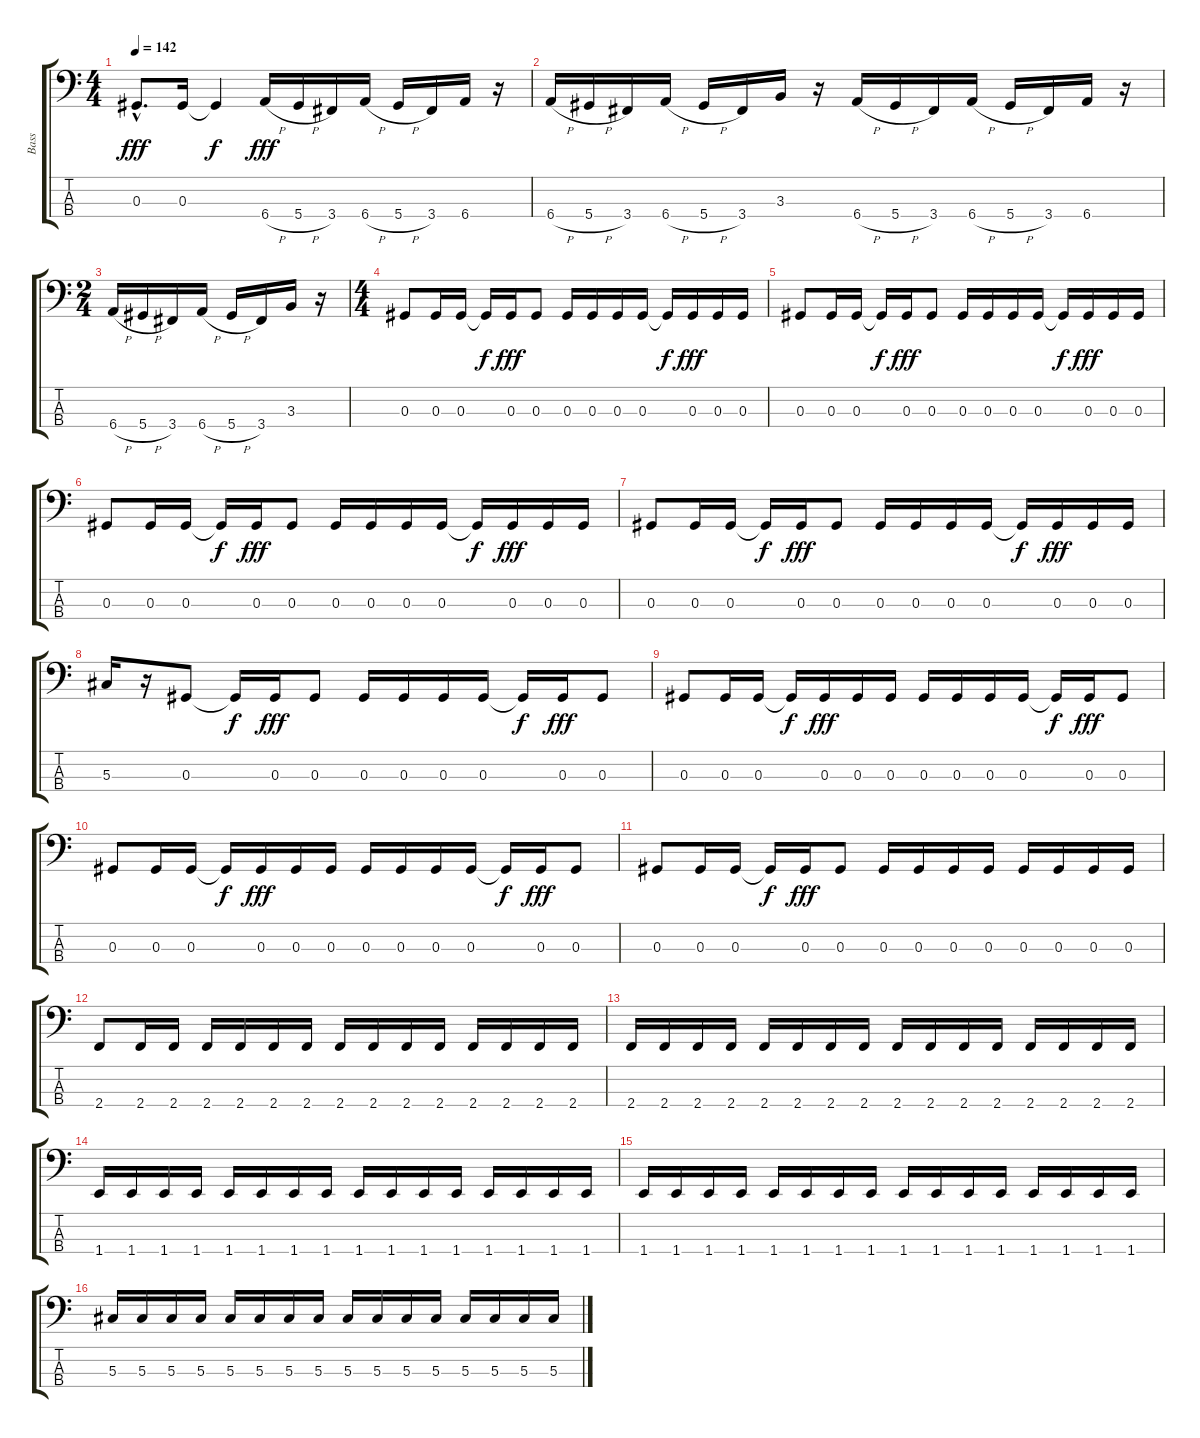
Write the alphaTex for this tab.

\track ("Bass" "Bass") {instrument electricbassfinger}
\staff {score tabs}
\tuning (Gb2 Db2 Ab1 Eb1) {hide}
\ts (4 4)
\tempo 142
\clef f4
\ks c
0.3{hac}.8{d dy fff} 0.3.16 0.3{t}.4{dy f} 6.4{h}.16{dy fff} 5.4{h}.16 3.4.16 6.4{h}.16 5.4{h}.16 3.4.16 6.4.16 r.16 |
6.4{h}.16 5.4{h}.16 3.4.16 6.4{h}.16 5.4{h}.16 3.4.16 3.3.16 r.16 6.4{h}.16 5.4{h}.16 3.4.16 6.4{h}.16 5.4{h}.16 3.4.16 6.4.16 r.16 |
\ts (2 4)
6.4{h}.16 5.4{h}.16 3.4.16 6.4{h}.16 5.4{h}.16 3.4.16 3.3.16 r.16 |
\ts (4 4)
0.3.8 0.3.16 0.3.16 0.3{t}.16{dy f} 0.3.16{dy fff} 0.3.8 0.3.16 0.3.16 0.3.16 0.3.16 0.3{t}.16{dy f} 0.3.16{dy fff} 0.3.16 0.3.16 |
0.3.8 0.3.16 0.3.16 0.3{t}.16{dy f} 0.3.16{dy fff} 0.3.8 0.3.16 0.3.16 0.3.16 0.3.16 0.3{t}.16{dy f} 0.3.16{dy fff} 0.3.16 0.3.16 |
0.3.8 0.3.16 0.3.16 0.3{t}.16{dy f} 0.3.16{dy fff} 0.3.8 0.3.16 0.3.16 0.3.16 0.3.16 0.3{t}.16{dy f} 0.3.16{dy fff} 0.3.16 0.3.16 |
0.3.8 0.3.16 0.3.16 0.3{t}.16{dy f} 0.3.16{dy fff} 0.3.8 0.3.16 0.3.16 0.3.16 0.3.16 0.3{t}.16{dy f} 0.3.16{dy fff} 0.3.16 0.3.16 |
5.3.16 r.16 0.3.8 0.3{t}.16{dy f} 0.3.16{dy fff} 0.3.8 0.3.16 0.3.16 0.3.16 0.3.16 0.3{t}.16{dy f} 0.3.16{dy fff} 0.3.8 |
0.3.8 0.3.16 0.3.16 0.3{t}.16{dy f} 0.3.16{dy fff} 0.3.16 0.3.16 0.3.16 0.3.16 0.3.16 0.3.16 0.3{t}.16{dy f} 0.3.16{dy fff} 0.3.8 |
0.3.8 0.3.16 0.3.16 0.3{t}.16{dy f} 0.3.16{dy fff} 0.3.16 0.3.16 0.3.16 0.3.16 0.3.16 0.3.16 0.3{t}.16{dy f} 0.3.16{dy fff} 0.3.8 |
0.3.8 0.3.16 0.3.16 0.3{t}.16{dy f} 0.3.16{dy fff} 0.3.8 0.3.16 0.3.16 0.3.16 0.3.16 0.3.16 0.3.16 0.3.16 0.3.16 |
2.4.8 2.4.16 2.4.16 2.4.16 2.4.16 2.4.16 2.4.16 2.4.16 2.4.16 2.4.16 2.4.16 2.4.16 2.4.16 2.4.16 2.4.16 |
2.4.16 2.4.16 2.4.16 2.4.16 2.4.16 2.4.16 2.4.16 2.4.16 2.4.16 2.4.16 2.4.16 2.4.16 2.4.16 2.4.16 2.4.16 2.4.16 |
1.4.16 1.4.16 1.4.16 1.4.16 1.4.16 1.4.16 1.4.16 1.4.16 1.4.16 1.4.16 1.4.16 1.4.16 1.4.16 1.4.16 1.4.16 1.4.16 |
1.4.16 1.4.16 1.4.16 1.4.16 1.4.16 1.4.16 1.4.16 1.4.16 1.4.16 1.4.16 1.4.16 1.4.16 1.4.16 1.4.16 1.4.16 1.4.16 |
5.3.16 5.3.16 5.3.16 5.3.16 5.3.16 5.3.16 5.3.16 5.3.16 5.3.16 5.3.16 5.3.16 5.3.16 5.3.16 5.3.16 5.3.16 5.3.16
